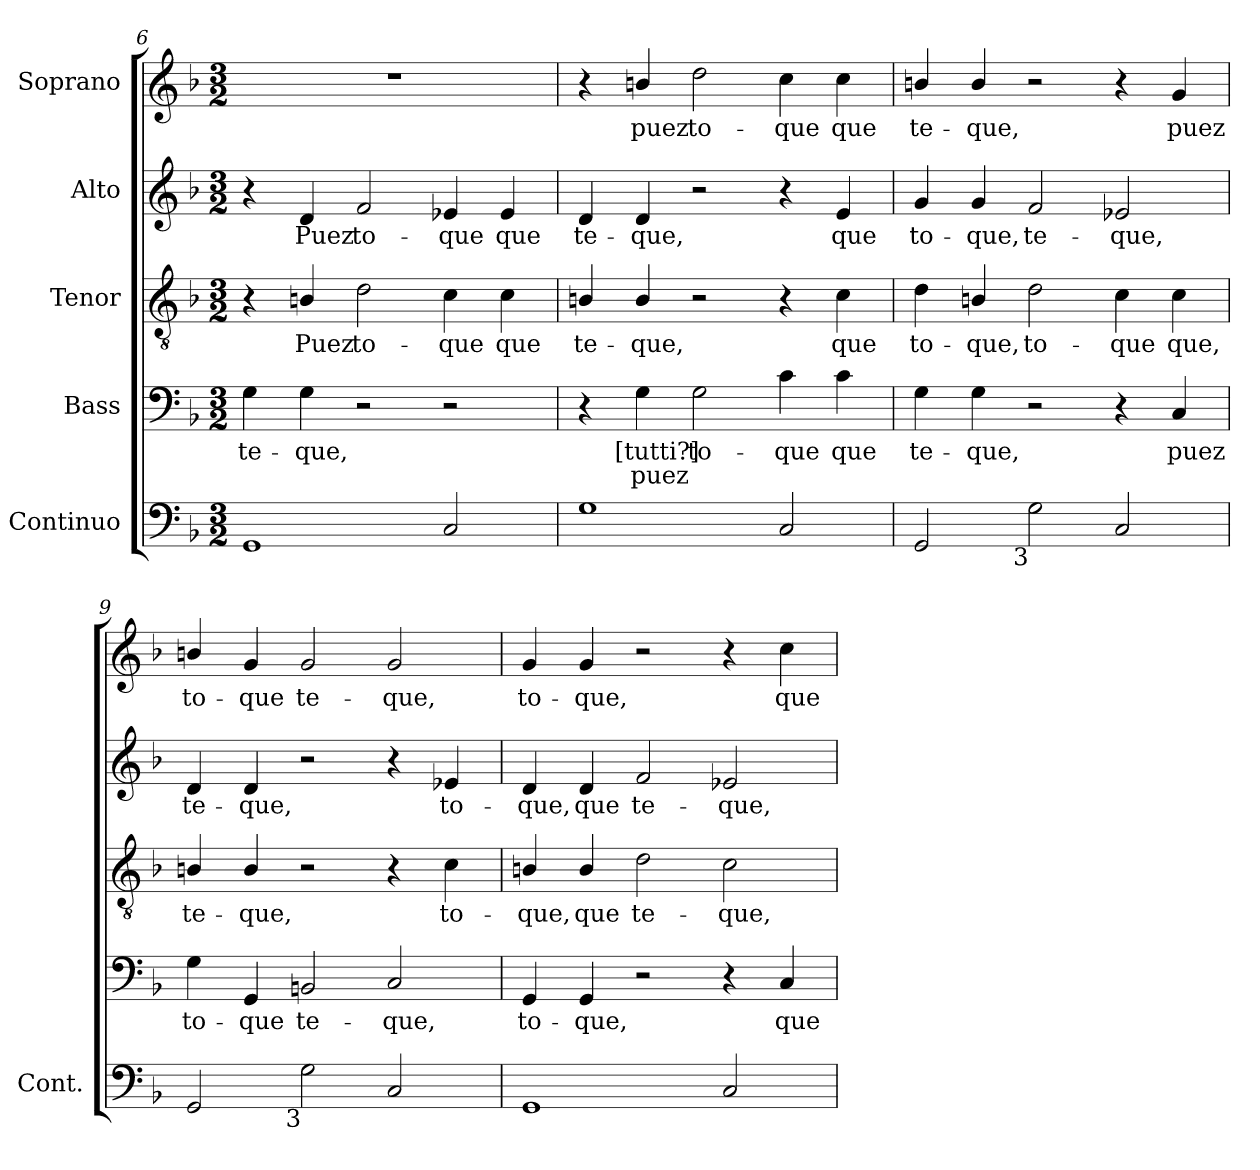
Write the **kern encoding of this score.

**kern	**kern	**text	**text	**kern	**text	**kern	**text	**kern	**text
*part5	*part4	*part4	*part4	*part3	*part3	*part2	*part2	*part1	*part1
*staff5	*staff4	*staff4	*staff4	*staff3	*staff3	*staff2	*staff2	*staff1	*staff1
*I"Continuo	*I"Bass	*	*	*I"Tenor	*	*I"Alto	*	*I"Soprano	*
*I'Cont.	*	*	*	*	*	*	*	*	*
!!LO:LB:g=z
*clefF4	*clefF4	*	*	*clefGv2	*	*clefG2	*	*clefG2	*
*	*	*	*	*ITrd7c12	*	*	*	*	*
*k[b-]	*k[b-]	*	*	*k[b-]	*	*k[b-]	*	*k[b-]	*
*F:	*F:	*	*	*F:	*	*F:	*	*F:	*
*M3/2	*M3/2	*	*	*M3/2	*	*M3/2	*	*M3/2	*
=6	=6	=6	=6	=6	=6	=6	=6	=6	=6
!	!	!LO:LY:b:color=#000000	!	!	!	!	!	!LO:N:vis=1	!
1GGi	4Gi\	te-	.	4r	.	4r	.	1.r	.
!	!	!LO:LY:b:color=#000000	!	!	!	!	!	!	!
!	!	!	!	!	!LO:LY:b:color=#000000	!	!	!	!
!	!	!	!	!	!	!	!LO:LY:b:color=#000000	!	!
.	4Gi\	-que,	.	4BBni/	Puez	4di/	Puez	.	.
!	!	!	!	!	!LO:LY:b:color=#000000	!	!	!	!
!	!	!	!	!	!	!	!LO:LY:b:color=#000000	!	!
.	2r	.	.	2Di\	to-	2fi/	to-	.	.
!	!	!	!	!	!LO:LY:b:color=#000000	!	!	!	!
!	!	!	!	!	!	!	!LO:LY:b:color=#000000	!	!
2Ci/	2r	.	.	4Ci\	-que	4e-Xi/	-que	.	.
!	!	!	!	!	!LO:LY:b:color=#000000	!	!	!	!
!	!	!	!	!	!	!	!LO:LY:b:color=#000000	!	!
.	.	.	.	4Ci\	que	4e-i/	que	.	.
=7	=7	=7	=7	=7	=7	=7	=7	=7	=7
!	!	!	!	!	!LO:LY:b:color=#000000	!	!	!	!
!	!	!	!	!	!	!	!LO:LY:b:color=#000000	!	!
1Gi	4r	.	.	4BBni/	te-	4di/	te-	4r	.
!	!	!LO:LY:a:color=#000000	!LO:LY:b:color=#000000	!	!	!	!	!	!
!	!	!	!	!	!LO:LY:b:color=#000000	!	!	!	!
!	!	!	!	!	!	!	!LO:LY:b:color=#000000	!	!
!	!	!	!	!	!	!	!	!	!LO:LY:b:color=#000000
.	4Gi\	[tutti?]	puez	4BBi/	-que,	4di/	-que,	4bni/	puez
!	!	!LO:LY:b:color=#000000	!	!	!	!	!	!	!
!	!	!	!	!	!	!	!	!	!LO:LY:b:color=#000000
.	2Gi\	to-	.	2r	.	2r	.	2ddi\	to-
!	!	!LO:LY:b:color=#000000	!	!	!	!	!	!	!
!	!	!	!	!	!	!	!	!	!LO:LY:b:color=#000000
2Ci/	4ci\	-que	.	4r	.	4r	.	4cci\	-que
!	!	!LO:LY:b:color=#000000	!	!	!	!	!	!	!
!	!	!	!	!	!LO:LY:b:color=#000000	!	!	!	!
!	!	!	!	!	!	!	!LO:LY:b:color=#000000	!	!
!	!	!	!	!	!	!	!	!	!LO:LY:b:color=#000000
.	4ci\	que	.	4Ci\	que	4ei/	que	4cci\	que
=8	=8	=8	=8	=8	=8	=8	=8	=8	=8
!	!	!LO:LY:b:color=#000000	!	!	!	!	!	!	!
!	!	!	!	!	!LO:LY:b:color=#000000	!	!	!	!
!	!	!	!	!	!	!	!LO:LY:b:color=#000000	!	!
!	!	!	!	!	!	!	!	!	!LO:LY:b:color=#000000
2GGi/	4Gi\	te-	.	4Di\	to-	4gi/	to-	4bni/	te-
!	!	!LO:LY:b:color=#000000	!	!	!	!	!	!	!
!	!	!	!	!	!LO:LY:b:color=#000000	!	!	!	!
!	!	!	!	!	!	!	!LO:LY:b:color=#000000	!	!
!	!	!	!	!	!	!	!	!	!LO:LY:b:color=#000000
.	4Gi\	-que,	.	4BBni/	-que,	4gi/	-que,	4bi/	-que,
!	!	!	!	!	!LO:LY:b:color=#000000	!	!	!	!
!LO:TX:b:rj:t=3	!	!	!	!	!	!	!	!	!
!	!	!	!	!	!	!	!LO:LY:b:color=#000000	!	!
2Gi\	2r	.	.	2Di\	to-	2fi/	te-	2r	.
!	!	!	!	!	!LO:LY:b:color=#000000	!	!	!	!
!	!	!	!	!	!	!	!LO:LY:b:color=#000000	!	!
2Ci/	4r	.	.	4Ci\	-que	2e-Xi/	-que,	4r	.
!	!	!LO:LY:b:color=#000000	!	!	!	!	!	!	!
!	!	!	!	!	!LO:LY:b:color=#000000	!	!	!	!
!	!	!	!	!	!	!	!	!	!LO:LY:b:color=#000000
.	4Ci/	puez	.	4Ci\	que,	.	.	4gi/	puez
=9	=9	=9	=9	=9	=9	=9	=9	=9	=9
!	!	!LO:LY:b:color=#000000	!	!	!	!	!	!	!
!	!	!	!	!	!LO:LY:b:color=#000000	!	!	!	!
!	!	!	!	!	!	!	!LO:LY:b:color=#000000	!	!
!	!	!	!	!	!	!	!	!	!LO:LY:b:color=#000000
2GGi/	4Gi\	to-	.	4BBni/	te-	4di/	te-	4bni/	to-
!	!	!LO:LY:b:color=#000000	!	!	!	!	!	!	!
!	!	!	!	!	!LO:LY:b:color=#000000	!	!	!	!
!	!	!	!	!	!	!	!LO:LY:b:color=#000000	!	!
!	!	!	!	!	!	!	!	!	!LO:LY:b:color=#000000
.	4GGi/	-que	.	4BBi/	-que,	4di/	-que,	4gi/	-que
!	!	!LO:LY:b:color=#000000	!	!	!	!	!	!	!
!LO:TX:b:rj:t=3	!	!	!	!	!	!	!	!	!
!	!	!	!	!	!	!	!	!	!LO:LY:b:color=#000000
2Gi\	2BBni/	te-	.	2r	.	2r	.	2gi/	te-
!	!	!LO:LY:b:color=#000000	!	!	!	!	!	!	!
!	!	!	!	!	!	!	!	!	!LO:LY:b:color=#000000
2Ci/	2Ci/	-que,	.	4r	.	4r	.	2gi/	-que,
!	!	!	!	!	!LO:LY:b:color=#000000	!	!	!	!
!	!	!	!	!	!	!	!LO:LY:b:color=#000000	!	!
.	.	.	.	4Ci\	to-	4e-Xi/	to-	.	.
=10	=10	=10	=10	=10	=10	=10	=10	=10	=10
!	!	!LO:LY:b:color=#000000	!	!	!	!	!	!	!
!	!	!	!	!	!LO:LY:b:color=#000000	!	!	!	!
!	!	!	!	!	!	!	!LO:LY:b:color=#000000	!	!
!	!	!	!	!	!	!	!	!	!LO:LY:b:color=#000000
1GGi	4GGi/	to-	.	4BBni/	-que,	4di/	-que,	4gi/	to-
!	!	!LO:LY:b:color=#000000	!	!	!	!	!	!	!
!	!	!	!	!	!LO:LY:b:color=#000000	!	!	!	!
!	!	!	!	!	!	!	!LO:LY:b:color=#000000	!	!
!	!	!	!	!	!	!	!	!	!LO:LY:b:color=#000000
.	4GGi/	-que,	.	4BBi/	que	4di/	que	4gi/	-que,
!	!	!	!	!	!LO:LY:b:color=#000000	!	!	!	!
!	!	!	!	!	!	!	!LO:LY:b:color=#000000	!	!
.	2r	.	.	2Di\	te-	2fi/	te-	2r	.
!	!	!	!	!	!LO:LY:b:color=#000000	!	!	!	!
!	!	!	!	!	!	!	!LO:LY:b:color=#000000	!	!
2Ci/	4r	.	.	2Ci\	-que,	2e-Xi/	-que,	4r	.
!	!	!LO:LY:b:color=#000000	!	!	!	!	!	!	!
!	!	!	!	!	!	!	!	!	!LO:LY:b:color=#000000
.	4Ci/	que	.	.	.	.	.	4cci\	que
=	=	=	=	=	=	=	=	=	=
*-	*-	*-	*-	*-	*-	*-	*-	*-	*-
